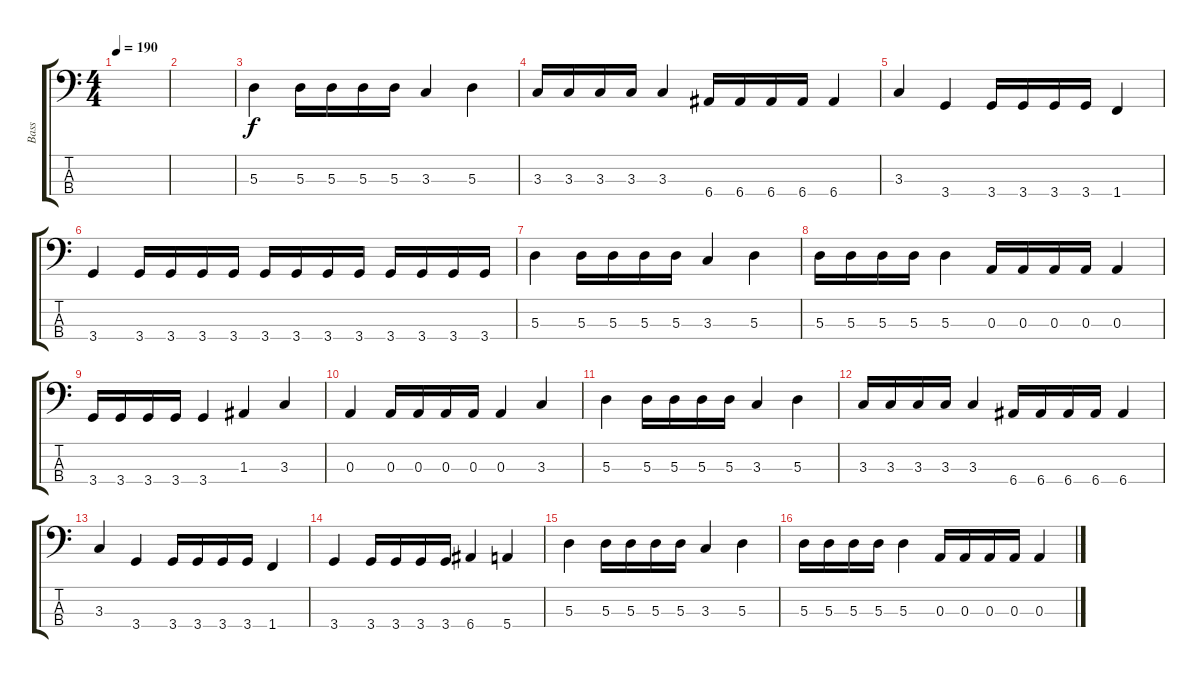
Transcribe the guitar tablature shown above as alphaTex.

\track ("Bass" "Bass") {instrument electricbasspick}
\staff {score tabs}
\tuning (G2 D2 A1 E1) {hide}
\ts (4 4)
\tempo 190
\clef f4
\ks c
|
|
5.3.4 5.3.16 5.3.16 5.3.16 5.3.16 3.3.4 5.3.4 |
3.3.16 3.3.16 3.3.16 3.3.16 3.3.4 6.4.16 6.4.16 6.4.16 6.4.16 6.4.4 |
3.3.4 3.4.4 3.4.16 3.4.16 3.4.16 3.4.16 1.4.4 |
3.4.4 3.4.16 3.4.16 3.4.16 3.4.16 3.4.16 3.4.16 3.4.16 3.4.16 3.4.16 3.4.16 3.4.16 3.4.16 |
5.3.4 5.3.16 5.3.16 5.3.16 5.3.16 3.3.4 5.3.4 |
5.3.16 5.3.16 5.3.16 5.3.16 5.3.4 0.3.16 0.3.16 0.3.16 0.3.16 0.3.4 |
3.4.16 3.4.16 3.4.16 3.4.16 3.4.4 1.3.4 3.3.4 |
0.3.4 0.3.16 0.3.16 0.3.16 0.3.16 0.3.4 3.3.4 |
5.3.4 5.3.16 5.3.16 5.3.16 5.3.16 3.3.4 5.3.4 |
3.3.16 3.3.16 3.3.16 3.3.16 3.3.4 6.4.16 6.4.16 6.4.16 6.4.16 6.4.4 |
3.3.4 3.4.4 3.4.16 3.4.16 3.4.16 3.4.16 1.4.4 |
3.4.4 3.4.16 3.4.16 3.4.16 3.4.16 6.4.4 5.4.4 |
5.3.4 5.3.16 5.3.16 5.3.16 5.3.16 3.3.4 5.3.4 |
5.3.16 5.3.16 5.3.16 5.3.16 5.3.4 0.3.16 0.3.16 0.3.16 0.3.16 0.3.4
